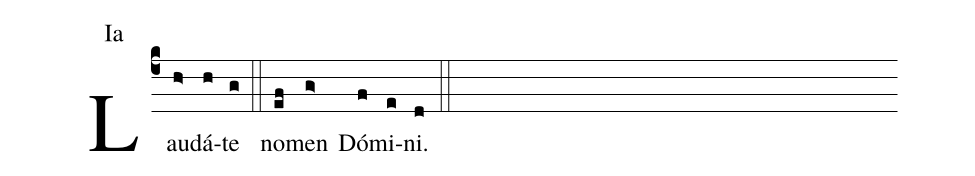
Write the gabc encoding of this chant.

annotation: Ia;
%%
(c4)Lau(h>)dá(h)te(g) (::) no(ef)men(g>) Dó(f)mi(e)ni.(d) (::)
